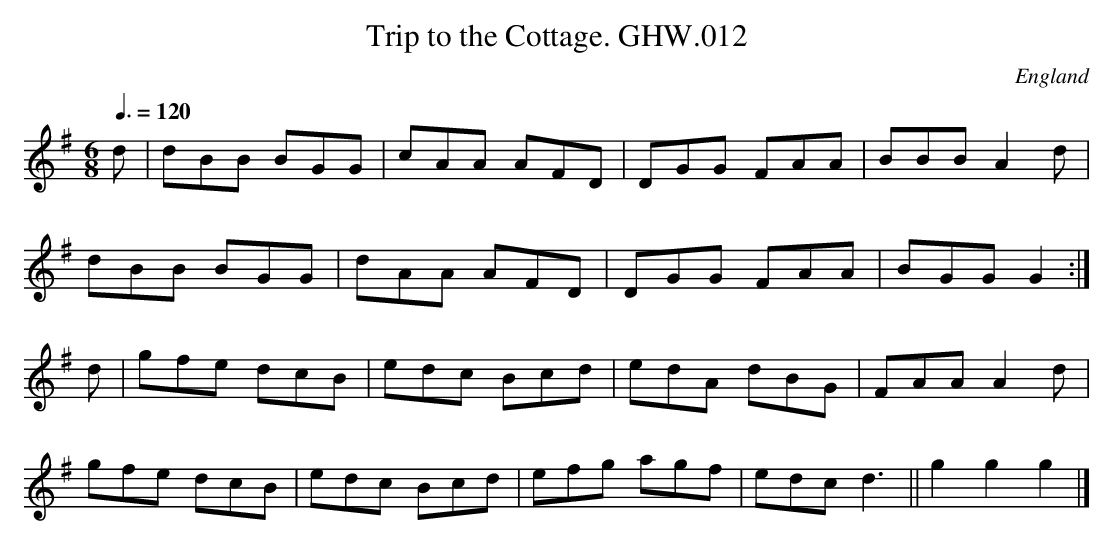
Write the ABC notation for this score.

X:1
T:Trip to the Cottage. GHW.012
M:6/8
L:1/8
Q:3/8=120
O:England
K:G major
d|dBB BGG|cAA AFD|DGG FAA|BBB A2 d|!
dBB BGG|dAA AFD|DGG FAA|BGG G2:|!
d|gfe dcB|edc Bcd|edA dBG|FAA A2d|!
gfe dcB|edc Bcd|efg agf|edc d3||g2g2g2|]
